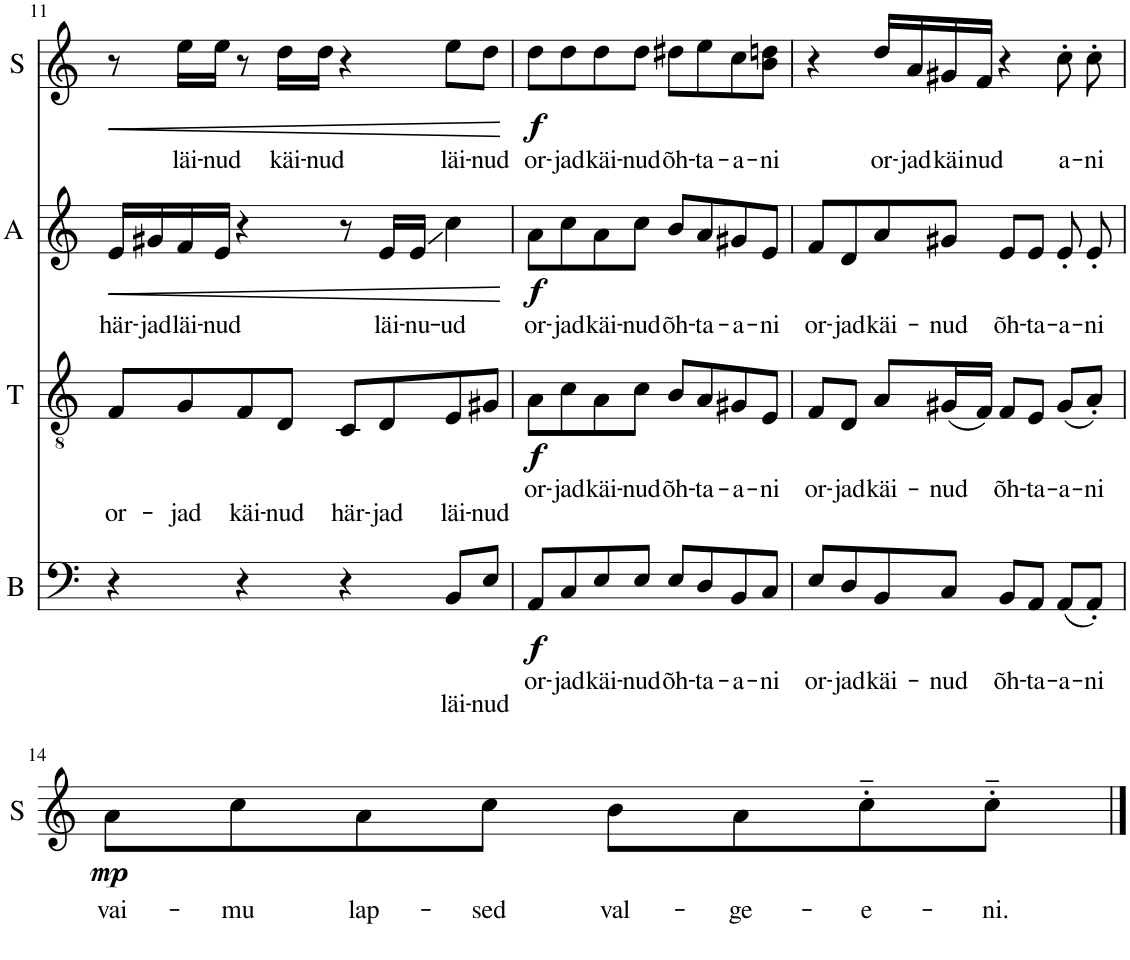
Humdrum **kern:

**kern	**text	**dynam	**kern	**text	**dynam	**kern	**text	**dynam	**kern	**text	**dynam
*part4	*part4	*part4	*part3	*part3	*part3	*part2	*part2	*part2	*part1	*part1	*part1
*staff4	*staff4	*staff4	*staff3	*staff3	*staff3	*staff2	*staff2	*staff2	*staff1	*staff1	*staff1
*I"B	*	*	*I"T	*	*	*I"A	*	*	*I"S	*	*
*I'B	*	*	*I'T	*	*	*I'A	*	*	*I'S	*	*
!!LO:PB:g=z
*clefF4	*	*	*clefGv2	*	*	*clefG2	*	*	*clefG2	*	*
*k[]	*	*	*k[]	*	*	*k[]	*	*	*k[]	*	*
*M4/4	*	*	*M4/4	*	*	*M4/4	*	*	*M4/4	*	*
=11	=11	=11	=11	=11	=11	=11	=11	=11	=11	=11	=11
!	!	!	!	!LO:LY:b	!	!	!LO:LY:b	!LO:HP:b	!	!	!LO:HP:b
4r	.	.	8F/L	or-	.	16e/LL	här-	<	8r	.	<
!	!	!	!	!	!	!	!LO:LY:b	!	!	!	!
.	.	.	.	.	.	16g#X/	-jad	.	.	.	.
!	!	!	!	!LO:LY:b	!	!	!LO:LY:b	!	!	!LO:LY:b	!
.	.	.	8G/	-jad	.	16f/	läi-	.	16ee\LL	läi-	.
!	!	!	!	!	!	!	!LO:LY:b	!	!	!LO:LY:b	!
.	.	.	.	.	.	16e/JJ	-nud	.	16ee\JJ	-nud	.
!	!	!	!	!LO:LY:b	!	!	!	!	!	!	!
4r	.	.	8F/	käi-	.	4r	.	.	8r	.	.
!	!	!	!	!LO:LY:b	!	!	!	!	!	!LO:LY:b	!
.	.	.	8D/J	-nud	.	.	.	.	16dd\LL	käi-	.
!	!	!	!	!	!	!	!	!	!	!LO:LY:b	!
.	.	.	.	.	.	.	.	.	16dd\JJ	-nud	.
!	!	!	!	!LO:LY:b	!	!	!	!	!	!	!
4r	.	.	8C/L	här-	.	8r	.	.	4r	.	.
!	!	!	!	!LO:LY:b	!	!	!LO:LY:b	!	!	!	!
.	.	.	8D/	-jad	.	16e/LL	läi-	.	.	.	.
!	!	!	!	!	!	!	!LO:LY:b	!	!	!	!
.	.	.	.	.	.	16e/JJ	-nu-	.	.	.	.
!	!LO:LY:b	!	!	!LO:LY:b	!	!	!LO:LY:b	!	!	!LO:LY:b	!
8BB/L	läi-	.	8E/	läi-	.	4cc\	-ud	.	8ee\L	läi-	.
!	!LO:LY:b	!	!	!LO:LY:b	!	!	!	!	!	!LO:LY:b	!
8E/J	-nud	.	8G#X/J	-nud	.	.	.	.	8dd\J	-nud	.
.	.	.	.	.	.	.	.	[	.	.	[
=12	=12	=12	=12	=12	=12	=12	=12	=12	=12	=12	=12
!	!LO:LY:b	!LO:DY:b	!	!LO:LY:b	!LO:DY:b	!	!LO:LY:b	!LO:DY:b	!	!LO:LY:b	!LO:DY:b
8AA/L	or-	f	8A\L	or-	f	8a\L	or-	f	8dd\L	or-	f
!	!LO:LY:b	!	!	!LO:LY:b	!	!	!LO:LY:b	!	!	!LO:LY:b	!
8C/	-jad	.	8c\	-jad	.	8cc\	-jad	.	8dd\	-jad	.
!	!LO:LY:b	!	!	!LO:LY:b	!	!	!LO:LY:b	!	!	!LO:LY:b	!
8E/	käi-	.	8A\	käi-	.	8a\	käi-	.	8dd\	käi-	.
!	!LO:LY:b	!	!	!LO:LY:b	!	!	!LO:LY:b	!	!	!LO:LY:b	!
8E/J	-nud	.	8c\J	-nud	.	8cc\J	-nud	.	8dd\J	-nud	.
!	!LO:LY:b	!	!	!LO:LY:b	!	!	!LO:LY:b	!	!	!LO:LY:b	!
8E/L	õh-	.	8B/L	õh-	.	8b/L	õh-	.	8dd#X\L	õh-	.
!	!LO:LY:b	!	!	!LO:LY:b	!	!	!LO:LY:b	!	!	!LO:LY:b	!
8D/	-ta-	.	8A/	-ta-	.	8a/	-ta-	.	8ee\	-ta-	.
!	!LO:LY:b	!	!	!LO:LY:b	!	!	!LO:LY:b	!	!	!LO:LY:b	!
8BB/	-a-	.	8G#X/	-a-	.	8g#X/	-a-	.	8cc\	-a-	.
!	!LO:LY:b	!	!	!LO:LY:b	!	!	!LO:LY:b	!	!	!LO:LY:b	!
8C/J	-ni	.	8E/J	-ni	.	8e/J	-ni	.	8b\ 8ddn\J	-ni	.
=13	=13	=13	=13	=13	=13	=13	=13	=13	=13	=13	=13
!	!LO:LY:b	!	!	!LO:LY:b	!	!	!LO:LY:b	!	!	!	!
8E/L	or-	.	8F/L	or-	.	8f/L	or-	.	4r	.	.
!	!LO:LY:b	!	!	!LO:LY:b	!	!	!LO:LY:b	!	!	!	!
8D/	-jad	.	8D/J	-jad	.	8d/	-jad	.	.	.	.
!	!LO:LY:b	!	!	!LO:LY:b	!	!	!LO:LY:b	!	!	!LO:LY:b	!
8BB/	käi-	.	8A/L	käi-	.	8a/	käi-	.	16dd/LL	or-	.
!	!	!	!	!	!	!	!	!	!	!LO:LY:b	!
.	.	.	.	.	.	.	.	.	16a/	-jad	.
!	!LO:LY:b	!	!	!LO:LY:b	!	!	!LO:LY:b	!	!	!LO:LY:b	!
8C/J	-nud	.	(16G#X/L	-nud	.	8g#X/J	-nud	.	16g#X/	käi	.
!	!	!	!	!	!	!	!	!	!	!LO:LY:b	!
.	.	.	16F/JJ)	.	.	.	.	.	16f/JJ	nud	.
!	!LO:LY:b	!	!	!LO:LY:b	!	!	!LO:LY:b	!	!	!	!
8BB/L	õh-	.	8F/L	õh-	.	8e/L	õh-	.	4r	.	.
!	!LO:LY:b	!	!	!LO:LY:b	!	!	!LO:LY:b	!	!	!	!
8AA/J	-ta-	.	8E/J	-ta-	.	8e/J	-ta-	.	.	.	.
!	!LO:LY:b	!	!	!LO:LY:b	!	!	!LO:LY:b	!	!	!LO:LY:b	!
(8AA/L	-a-	.	(8G#/L	-a-	.	8e'/	-a-	.	8cc'\	a-	.
!	!LO:LY:b	!	!	!LO:LY:b	!	!	!LO:LY:b	!	!	!LO:LY:b	!
8AA'/J)	-ni	.	8A'/J)	-ni	.	8e'/	-ni	.	8cc'\	-ni	.
!!LO:LB:g=z
=14	=14	=14	=14	=14	=14	=14	=14	=14	=14	=14	=14
!	!	!	!	!	!	!	!	!	!	!LO:LY:b	!LO:DY:b
4r	.	.	4r	.	.	1r	.	.	8a\L	vai-	mp
!	!	!	!	!	!	!	!	!	!	!LO:LY:b	!
.	.	.	.	.	.	.	.	.	8cc\	-mu	.
!	!	!	!	!	!	!	!	!	!	!LO:LY:b	!
4r	.	.	4r	.	.	.	.	.	8a\	lap-	.
!	!	!	!	!	!	!	!	!	!	!LO:LY:b	!
.	.	.	.	.	.	.	.	.	8cc\J	-sed	.
!	!	!	!	!	!	!	!	!	!	!LO:LY:b	!
4r	.	.	4r	.	.	.	.	.	8b\L	val-	.
!	!	!	!	!	!	!	!	!	!	!LO:LY:b	!
.	.	.	.	.	.	.	.	.	8a\	-ge-	.
!	!	!	!	!	!	!	!	!	!	!LO:LY:b	!
4r	.	.	4r	.	.	.	.	.	8cc'~\	-e-	.
!	!	!	!	!	!	!	!	!	!	!LO:LY:b	!
.	.	.	.	.	.	.	.	.	8cc'~\J	-ni.	.
==	==	==	==	==	==	==	==	==	==	==	==
*-	*-	*-	*-	*-	*-	*-	*-	*-	*-	*-	*-
